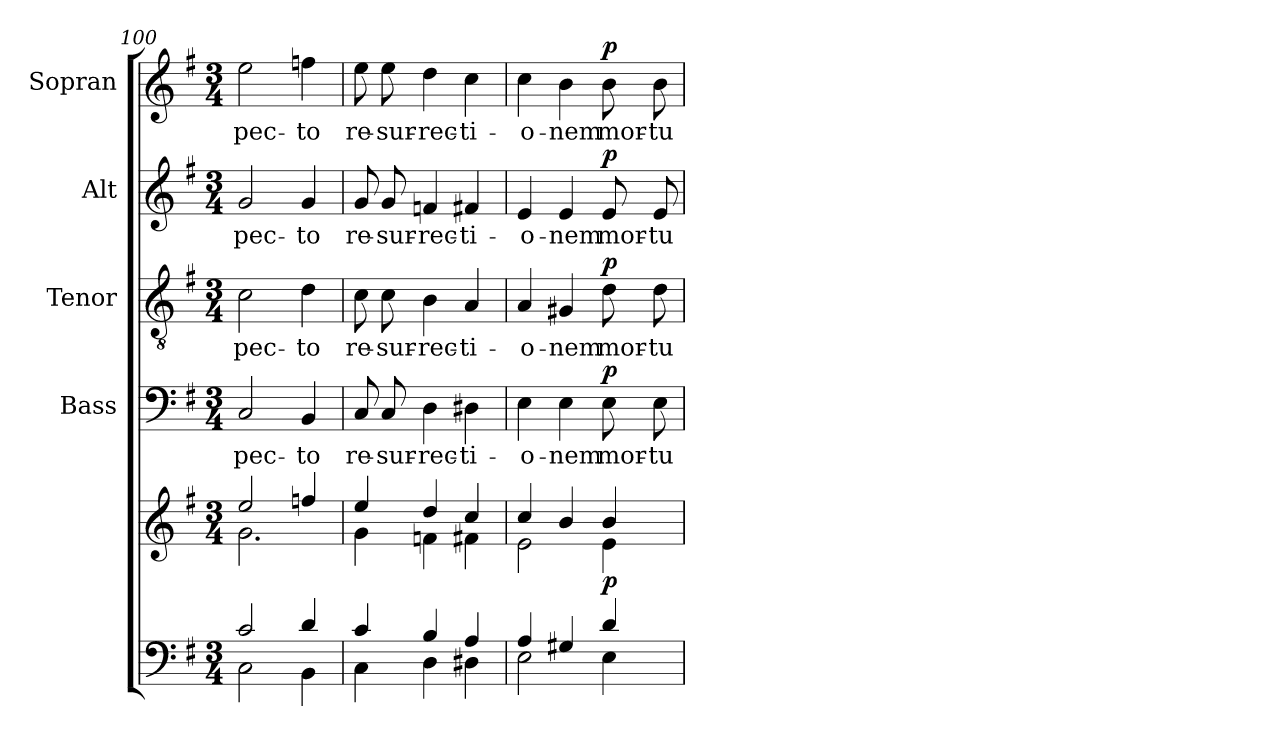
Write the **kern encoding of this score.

**kern	**kern	**dynam	**kern	**text	**dynam	**kern	**text	**dynam	**kern	**text	**dynam	**kern	**text	**dynam
*part5	*part5	*part5	*part4	*part4	*part4	*part3	*part3	*part3	*part2	*part2	*part2	*part1	*part1	*part1
*staff6	*staff5	*staff5/6	*staff4	*staff4	*staff4	*staff3	*staff3	*staff3	*staff2	*staff2	*staff2	*staff1	*staff1	*staff1
*	*	*	*I"Bass	*	*	*I"Tenor	*	*	*I"Alt	*	*	*I"Sopran	*	*
*	*	*	*I'B.	*	*	*I'T.	*	*	*I'A.	*	*	*I'S.	*	*
*clefF4	*clefG2	*	*clefF4	*	*	*clefGv2	*	*	*clefG2	*	*	*clefG2	*	*
*k[f#]	*k[f#]	*	*k[f#]	*	*	*k[f#]	*	*	*k[f#]	*	*	*k[f#]	*	*
*G:	*G:	*	*G:	*	*	*G:	*	*	*G:	*	*	*G:	*	*
*M3/4	*M3/4	*	*M3/4	*	*	*M3/4	*	*	*M3/4	*	*	*M3/4	*	*
=100	=100	=100	=100	=100	=100	=100	=100	=100	=100	=100	=100	=100	=100	=100
*^	*^	*	*	*	*	*	*	*	*	*	*	*	*	*
!	!	!	!	!	!	!LO:LY:b	!	!	!LO:LY:b	!	!	!LO:LY:b	!	!	!LO:LY:b	!
2c/	2C\	2ee/	2.g\	.	2C/	-pec-	.	2c\	-pec-	.	2g/	-pec-	.	2ee\	-pec-	.
!	!	!	!	!	!	!LO:LY:b	!	!	!LO:LY:b	!	!	!LO:LY:b	!	!	!LO:LY:b	!
4d/	4BB\	4ffn/	.	.	4BB/	-to	.	4d\	-to	.	4g/	-to	.	4ffn\	-to	.
=101	=101	=101	=101	=101	=101	=101	=101	=101	=101	=101	=101	=101	=101	=101	=101	=101
!	!	!	!	!	!	!LO:LY:b	!	!	!LO:LY:b	!	!	!LO:LY:b	!	!	!LO:LY:b	!
4c/	4C\	4ee/	4g\	.	8C/	re-	.	8c\	re-	.	8g/	re-	.	8ee\	re-	.
!	!	!	!	!	!	!LO:LY:b	!	!	!LO:LY:b	!	!	!LO:LY:b	!	!	!LO:LY:b	!
.	.	.	.	.	8C/	-sur-	.	8c\	-sur-	.	8g/	-sur-	.	8ee\	-sur-	.
!	!	!	!	!	!	!LO:LY:b	!	!	!LO:LY:b	!	!	!LO:LY:b	!	!	!LO:LY:b	!
4B/	4D\	4dd/	4fn\	.	4D\	-rec-	.	4B\	-rec-	.	4fn/	-rec-	.	4dd\	-rec-	.
!	!	!	!	!	!	!LO:LY:b	!	!	!LO:LY:b	!	!	!LO:LY:b	!	!	!LO:LY:b	!
4A/	4D#X\	4cc/	4f#X\	.	4D#X\	-ti-	.	4A/	-ti-	.	4f#X/	-ti-	.	4cc\	-ti-	.
!!LO:LB:g=z
=102	=102	=102	=102	=102	=102	=102	=102	=102	=102	=102	=102	=102	=102	=102	=102	=102
!	!	!	!	!	!	!LO:LY:b	!	!	!LO:LY:b	!	!	!LO:LY:b	!	!	!LO:LY:b	!
4A/	2E\	4cc/	2e\	.	4E\	-o-	.	4A/	-o-	.	4e/	-o-	.	4cc\	-o-	.
!	!	!	!	!	!	!LO:LY:b	!	!	!LO:LY:b	!	!	!LO:LY:b	!	!	!LO:LY:b	!
4G#X/	.	4b/	.	.	4E\	-nem	.	4G#X/	-nem	.	4e/	-nem	.	4b\	-nem	.
!	!	!	!	!LO:DY:b	!	!LO:LY:b	!LO:DY:a	!	!LO:LY:b	!LO:DY:a	!	!LO:LY:b	!LO:DY:a	!	!LO:LY:b	!LO:DY:a
4d/	4E\	4b/	4e\	p	8E\	mor-	p	8d\	mor-	p	8e/	mor-	p	8b\	mor-	p
!	!	!	!	!	!	!LO:LY:b	!	!	!LO:LY:b	!	!	!LO:LY:b	!	!	!LO:LY:b	!
.	.	.	.	.	8E\	-tu-	.	8d\	-tu-	.	8e/	-tu-	.	8b\	-tu-	.
*v	*v	*	*	*	*	*	*	*	*	*	*	*	*	*	*	*
*	*v	*v	*	*	*	*	*	*	*	*	*	*	*	*	*
=	=	=	=	=	=	=	=	=	=	=	=	=	=	=
*-	*-	*-	*-	*-	*-	*-	*-	*-	*-	*-	*-	*-	*-	*-
